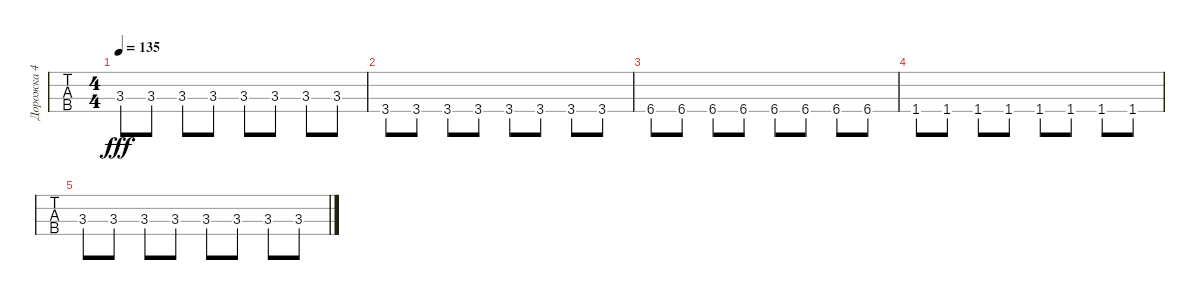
\track ("Дорожка 4" "Дорожка 4") {instrument electricbassfinger}
\staff {tabs}
\tuning (G2 D2 A1 E1) {hide}
\ts (4 4)
\tempo 135
\clef f4
\ks c
3.3.8{dy fff} 3.3.8 3.3.8 3.3.8 3.3.8 3.3.8 3.3.8 3.3.8 |
3.4.8 3.4.8 3.4.8 3.4.8 3.4.8 3.4.8 3.4.8 3.4.8 |
6.4.8 6.4.8 6.4.8 6.4.8 6.4.8 6.4.8 6.4.8 6.4.8 |
1.4.8 1.4.8 1.4.8 1.4.8 1.4.8 1.4.8 1.4.8 1.4.8 |
3.3.8 3.3.8 3.3.8 3.3.8 3.3.8 3.3.8 3.3.8 3.3.8
